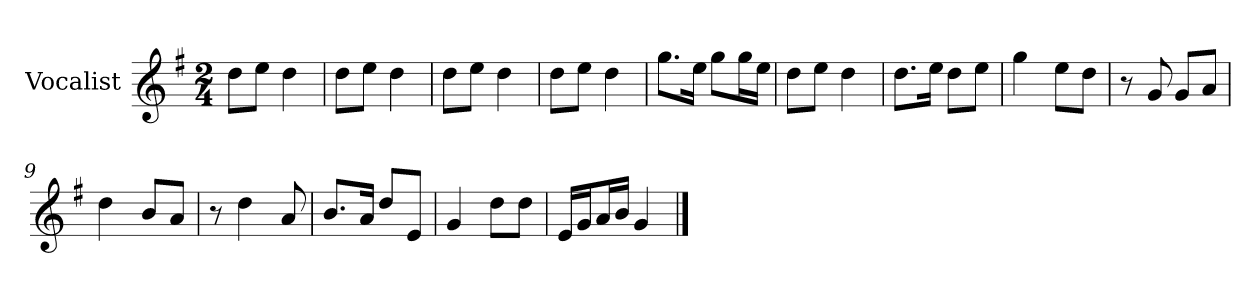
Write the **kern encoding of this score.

**kern
*part1
*staff1
*I"Vocalist
*k[f#]
*G:
*M2/4
=
8ddL
8eeJ
4dd
=1
8ddL
8eeJ
4dd
=2
8ddL
8eeJ
4dd
=3
8ddL
8eeJ
4dd
=4
8.ggL
16eeJk
8ggL
16ggL
16eeJJ
=5
8ddL
8eeJ
4dd
=6
8.ddL
16eeJk
8ddL
8eeJ
=7
4gg
8eeL
8ddJ
=8
8r
8g
8gL
8aJ
=9
4dd
8bL
8aJ
=10
8r
4dd
8a
=11
8.bL
16aJk
8ddL
8eJ
=12
4g
8ddL
8ddJ
=13
16eLL
16gJ
16aL
16bJJ
4g
==
*-
